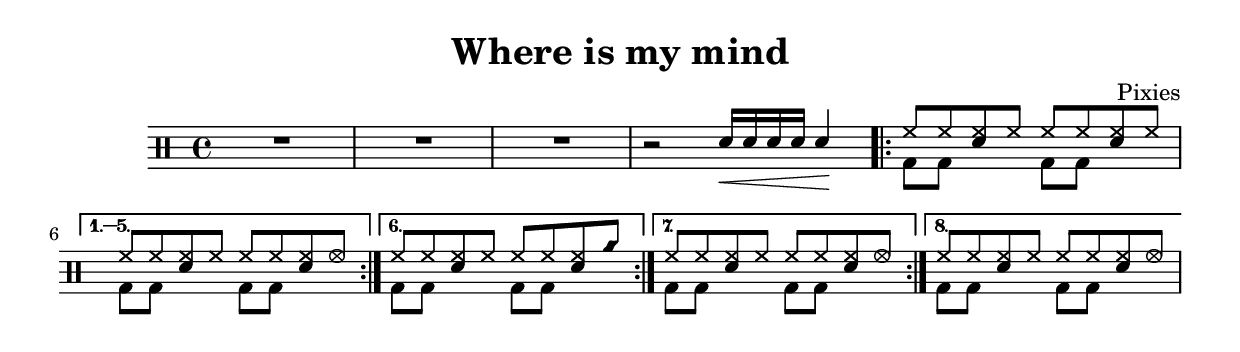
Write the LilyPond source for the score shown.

\version "2.14.2"

\header 
{
	title="Where is my mind"
	composer="Pixies"
}

upHalfTheme = \drummode
{
  hh8 hh << sn hh >> hh 
}

upHalfThemeA = \drummode
{
  hh8 hh << sn hh >> hhho 
}

upHalfThemeB = \drummode
{
  hh8 hh << sn hh >> cyms 
}

upHalfThemeC = \drummode
{
  hh8 hh << sn hh >> hhho 
}

upTheme = 
{
  \upHalfTheme \upHalfTheme
}

upThemeA = 
{
  \upHalfTheme \upHalfThemeA
}

upThemeB = 
{
  \upHalfTheme \upHalfThemeB
}

upThemeC = 
{
  \upHalfTheme \upHalfThemeC 
}

up = \drummode
{
  sn16\< sn sn sn sn4\!

  \repeat volta 8 { \upTheme }
  \alternative
  {
    { \upThemeA }
    { \upThemeB }
    { \upThemeA }
    { \upThemeC }
  }
}

downHalfTheme = \drummode 
{
  bd8 bd s4 
}

downTheme =
{
  \downHalfTheme 
  \downHalfTheme
}

down = \drummode 
{
  s2

  % Looks buggy: there should be 16 repeats, but the rendering doesn't follow
  % voice 1
  \repeat unfold 5 { \downTheme }
}

\new DrumStaff 
{
  R1*3
  r2

  <<
    \new DrumVoice { \voiceOne \up }
    \new DrumVoice { \voiceTwo \down }
  >>
}
